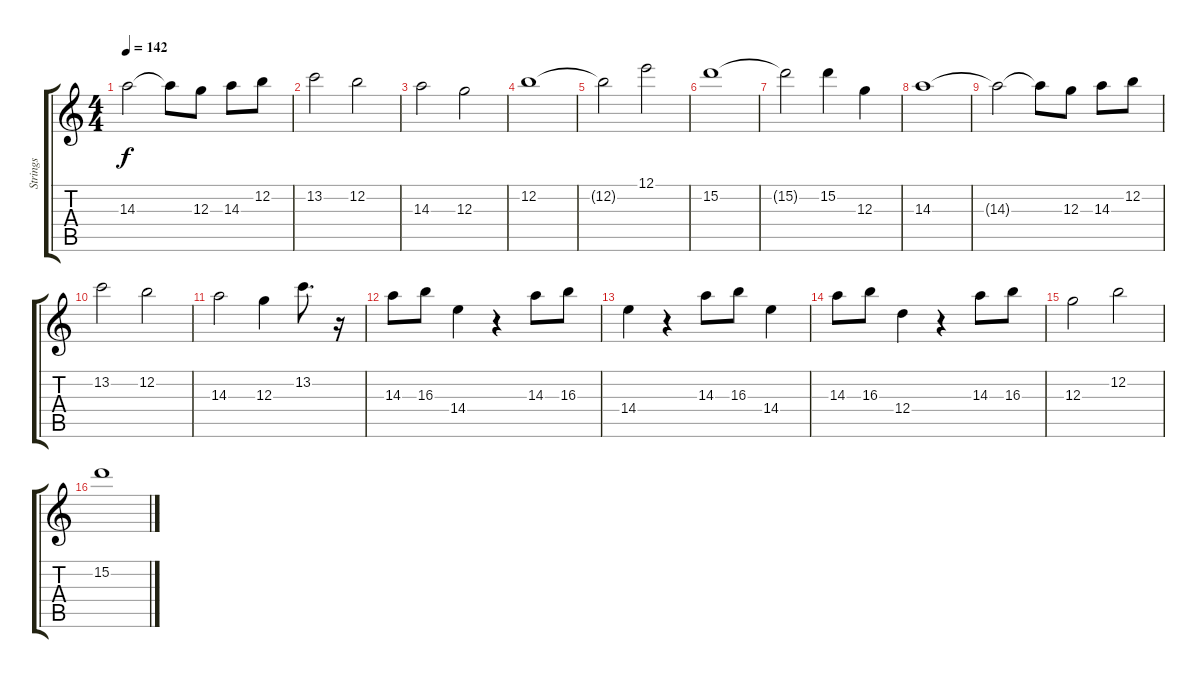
\track ("Strings" "Strings") {instrument stringensemble1}
\staff {score tabs}
\tuning (E5 B4 G4 D4 A3 E3) {hide}
\ts (4 4)
\tempo 142
\clef g2
\ks c
14.3{t}.2{dy f} 14.3{t}.8 12.3.8 14.3.8 12.2.8 |
13.2.2 12.2.2 |
14.3.2 12.3.2 |
12.2.1 |
12.2{t}.2 12.1.2 |
15.2.1 |
15.2{t}.2 15.2.4 12.3.4 |
14.3.1 |
14.3{t}.2 14.3{t}.8 12.3.8 14.3.8 12.2.8 |
13.2.2 12.2.2 |
14.3.2 12.3.4 13.2.8{d} r.16 |
14.3.8 16.3.8 14.4.4 r.4 14.3.8 16.3.8 |
14.4.4 r.4 14.3.8 16.3.8 14.4.4 |
14.3.8 16.3.8 12.4.4 r.4 14.3.8 16.3.8 |
12.3.2 12.2.2 |
15.2.1
